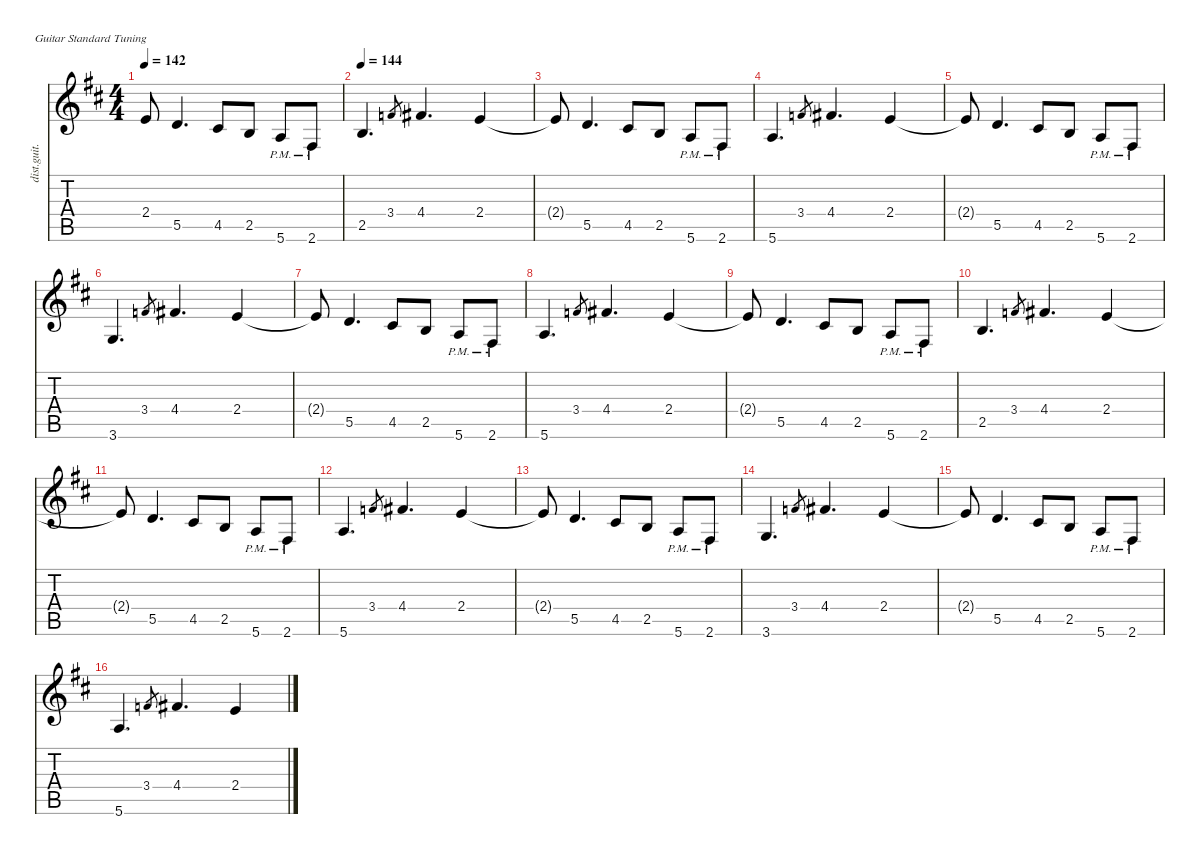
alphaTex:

\defaultSystemsLayout 4
\hideDynamics
\bracketExtendMode nobrackets
\otherSystemsTrackNameOrientation horizontal
\track ("Kirk - Rythme Distortion" "dist.guit.") {instrument distortionguitar}
\staff {score tabs}
\tuning (E4 B3 G3 D3 A2 E2)
\ts (4 4)
\tempo 142
\clef g2
\ks bminor
2.4{t acc forcenatural}.8{dy f beam Up} 5.5{acc forcenatural}.4{d beam Up} 4.5{acc #}.8{beam Up} 2.5{acc forcenatural}.8{beam Up} 5.6{pm acc forcenatural}.8{beam Up} 2.6{pm acc #}.8{beam Up} |
\tempo 144
2.5{acc forcenatural}.4{d beam Up} 3.4{acc forcenatural}.8{gr dy mf beam Up} 4.4{acc #}.4{d dy f beam Up} 2.4{acc forcenatural}.4{beam Up} |
2.4{t acc forcenatural}.8{beam Up} 5.5{acc forcenatural}.4{d beam Up} 4.5{acc #}.8{beam Up} 2.5{acc forcenatural}.8{beam Up} 5.6{pm acc forcenatural}.8{beam Up} 2.6{pm acc #}.8{beam Up} |
5.6{acc forcenatural}.4{d beam Up} 3.4{acc forcenatural}.8{gr dy mf beam Up} 4.4{acc #}.4{d dy f beam Up} 2.4{acc forcenatural}.4{beam Up} |
2.4{t acc forcenatural}.8{beam Up} 5.5{acc forcenatural}.4{d beam Up} 4.5{acc #}.8{beam Up} 2.5{acc forcenatural}.8{beam Up} 5.6{pm acc forcenatural}.8{beam Up} 2.6{pm acc #}.8{beam Up} |
3.6{acc forcenatural}.4{d beam Up} 3.4{acc forcenatural}.8{gr dy mf beam Up} 4.4{acc #}.4{d dy f beam Up} 2.4{acc forcenatural}.4{beam Up} |
2.4{t acc forcenatural}.8{beam Up} 5.5{acc forcenatural}.4{d beam Up} 4.5{acc #}.8{beam Up} 2.5{acc forcenatural}.8{beam Up} 5.6{pm acc forcenatural}.8{beam Up} 2.6{pm acc #}.8{beam Up} |
5.6{acc forcenatural}.4{d beam Up} 3.4{acc forcenatural}.8{gr dy mf beam Up} 4.4{acc #}.4{d dy f beam Up} 2.4{acc forcenatural}.4{beam Up} |
2.4{t acc forcenatural}.8{beam Up} 5.5{acc forcenatural}.4{d beam Up} 4.5{acc #}.8{beam Up} 2.5{acc forcenatural}.8{beam Up} 5.6{pm acc forcenatural}.8{beam Up} 2.6{pm acc #}.8{beam Up} |
2.5{acc forcenatural}.4{d beam Up} 3.4{acc forcenatural}.8{gr dy mf beam Up} 4.4{acc #}.4{d dy f beam Up} 2.4{acc forcenatural}.4{beam Up} |
2.4{t acc forcenatural}.8{beam Up} 5.5{acc forcenatural}.4{d beam Up} 4.5{acc #}.8{beam Up} 2.5{acc forcenatural}.8{beam Up} 5.6{pm acc forcenatural}.8{beam Up} 2.6{pm acc #}.8{beam Up} |
5.6{acc forcenatural}.4{d beam Up} 3.4{acc forcenatural}.8{gr dy mf beam Up} 4.4{acc #}.4{d dy f beam Up} 2.4{acc forcenatural}.4{beam Up} |
2.4{t acc forcenatural}.8{beam Up} 5.5{acc forcenatural}.4{d beam Up} 4.5{acc #}.8{beam Up} 2.5{acc forcenatural}.8{beam Up} 5.6{pm acc forcenatural}.8{beam Up} 2.6{pm acc #}.8{beam Up} |
3.6{acc forcenatural}.4{d beam Up} 3.4{acc forcenatural}.8{gr dy mf beam Up} 4.4{acc #}.4{d dy f beam Up} 2.4{acc forcenatural}.4{beam Up} |
2.4{t acc forcenatural}.8{beam Up} 5.5{acc forcenatural}.4{d beam Up} 4.5{acc #}.8{beam Up} 2.5{acc forcenatural}.8{beam Up} 5.6{pm acc forcenatural}.8{beam Up} 2.6{pm acc #}.8{beam Up} |
5.6{acc forcenatural}.4{d beam Up} 3.4{acc forcenatural}.8{gr dy mf beam Up} 4.4{acc #}.4{d dy f beam Up} 2.4{acc forcenatural}.4{beam Up}
